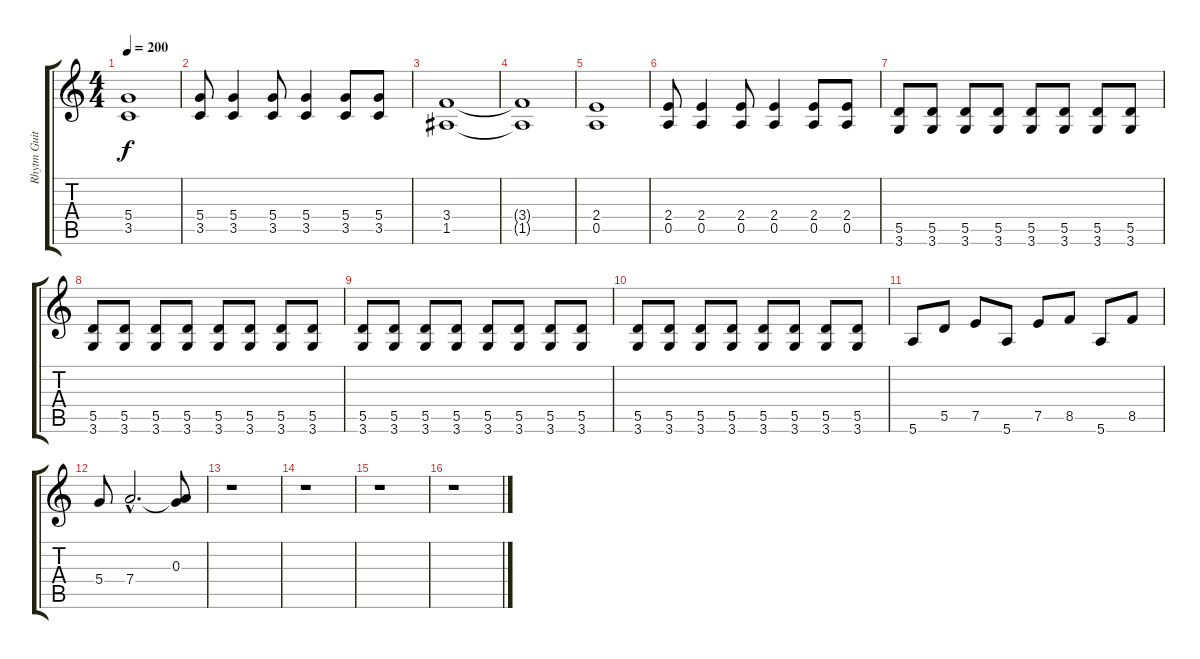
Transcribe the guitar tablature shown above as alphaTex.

\track ("Rhytm Guitar 1" "Rhytm Guit") {instrument distortionguitar}
\staff {score tabs}
\tuning (E4 B3 G3 D3 A2 E2) {hide}
\ts (4 4)
\tempo 200
\clef g2
\ks c
(5.4 3.5).1{dy f} |
(5.4 3.5).8 (5.4 3.5).4 (5.4 3.5).8 (5.4 3.5).4 (5.4 3.5).8 (5.4 3.5).8 |
(3.4 1.5).1 |
(3.4{t} 1.5{t}).1 |
(2.4 0.5).1 |
(2.4 0.5).8 (2.4 0.5).4 (2.4 0.5).8 (2.4 0.5).4 (2.4 0.5).8 (2.4 0.5).8 |
(5.5 3.6).8 (5.5 3.6).8 (5.5 3.6).8 (5.5 3.6).8 (5.5 3.6).8 (5.5 3.6).8 (5.5 3.6).8 (5.5 3.6).8 |
(5.5 3.6).8 (5.5 3.6).8 (5.5 3.6).8 (5.5 3.6).8 (5.5 3.6).8 (5.5 3.6).8 (5.5 3.6).8 (5.5 3.6).8 |
(5.5 3.6).8 (5.5 3.6).8 (5.5 3.6).8 (5.5 3.6).8 (5.5 3.6).8 (5.5 3.6).8 (5.5 3.6).8 (5.5 3.6).8 |
(5.5 3.6).8 (5.5 3.6).8 (5.5 3.6).8 (5.5 3.6).8 (5.5 3.6).8 (5.5 3.6).8 (5.5 3.6).8 (5.5 3.6).8 |
5.6.8 5.5.8 7.5.8 5.6.8 7.5.8 8.5.8 5.6.8 8.5.8 |
5.4.8 7.4{hac}.2{d} (0.3 7.4{t}).8 |
r.1 |
r.1 |
r.1 |
r.1
